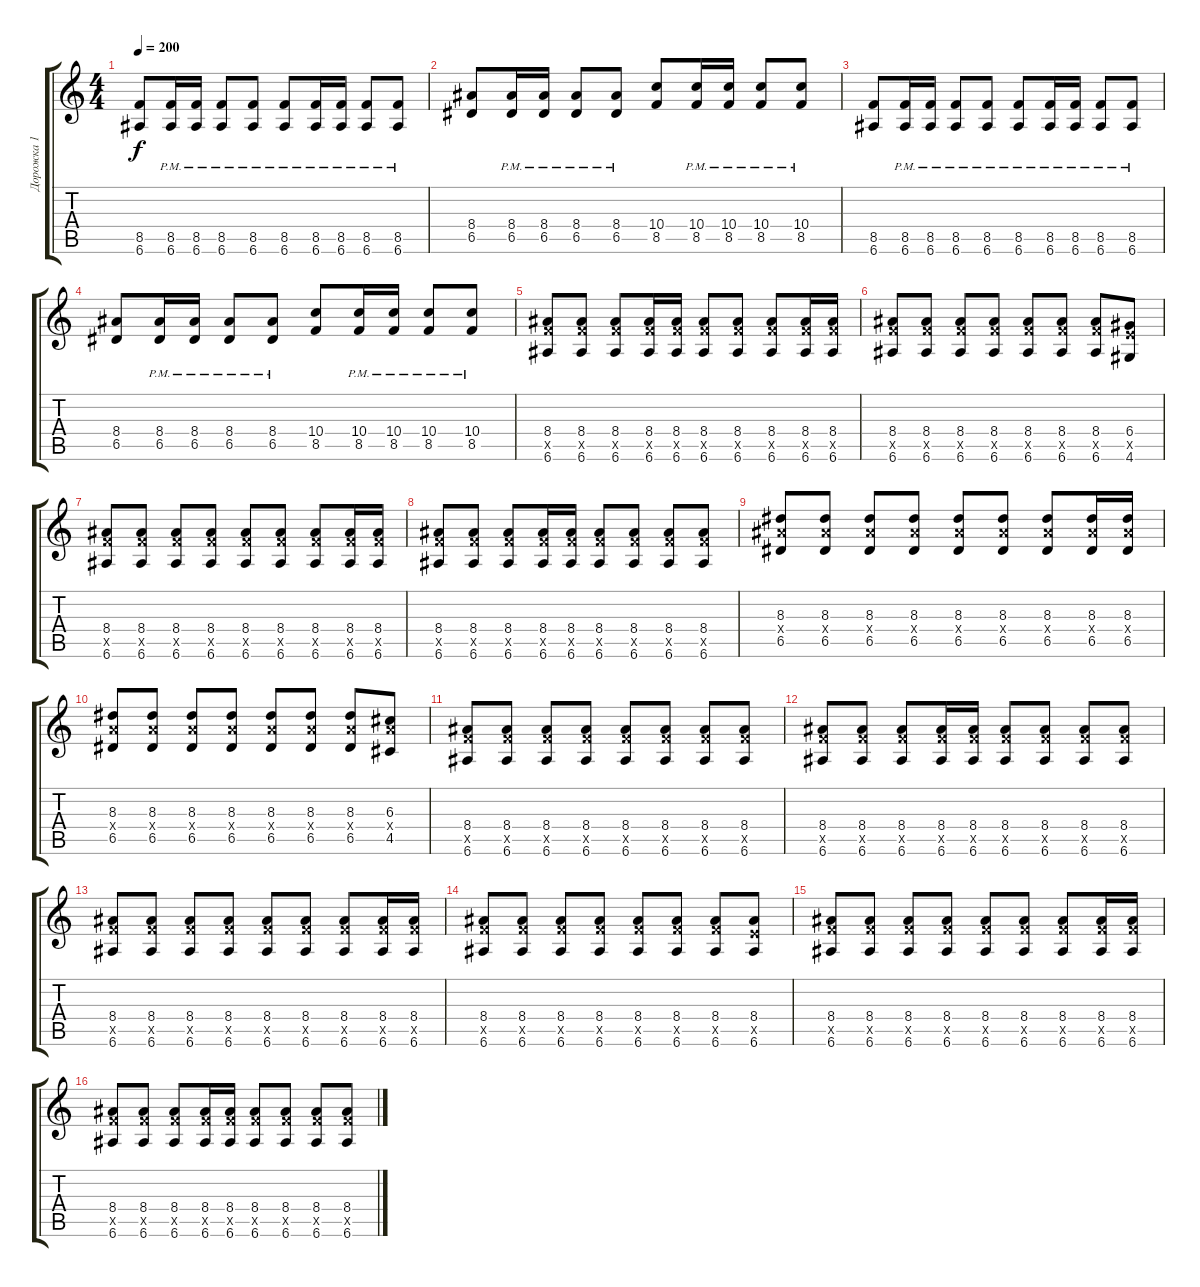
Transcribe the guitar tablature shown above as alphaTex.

\track ("Дорожка 1" "Дорожка 1") {instrument distortionguitar}
\staff {score tabs}
\tuning (E4 B3 G3 D3 A2 E2) {hide}
\ts (4 4)
\tempo 200
\clef g2
\ks c
(8.5 6.6).8{dy f} (8.5{pm} 6.6).16 (8.5{pm} 6.6).16 (8.5{pm} 6.6).8 (8.5{pm} 6.6).8 (8.5{pm} 6.6).8 (8.5{pm} 6.6).16 (8.5{pm} 6.6).16 (8.5{pm} 6.6).8 (8.5{pm} 6.6).8 |
(8.4 6.5).8 (8.4{pm} 6.5).16 (8.4{pm} 6.5).16 (8.4{pm} 6.5).8 (8.4{pm} 6.5).8 (10.4 8.5).8 (10.4{pm} 8.5).16 (10.4{pm} 8.5).16 (10.4{pm} 8.5).8 (10.4{pm} 8.5).8 |
(8.5 6.6).8 (8.5{pm} 6.6).16 (8.5{pm} 6.6).16 (8.5{pm} 6.6).8 (8.5{pm} 6.6).8 (8.5{pm} 6.6).8 (8.5{pm} 6.6).16 (8.5{pm} 6.6).16 (8.5{pm} 6.6).8 (8.5{pm} 6.6).8 |
(8.4 6.5).8 (8.4{pm} 6.5).16 (8.4{pm} 6.5).16 (8.4{pm} 6.5).8 (8.4{pm} 6.5).8 (10.4 8.5).8 (10.4{pm} 8.5).16 (10.4{pm} 8.5).16 (10.4{pm} 8.5).8 (10.4{pm} 8.5).8 |
(8.4 8.5{x} 6.6).8 (8.4 8.5{x} 6.6).8 (8.4 8.5{x} 6.6).8 (8.4 8.5{x} 6.6).16 (8.4 8.5{x} 6.6).16 (8.4 8.5{x} 6.6).8 (8.4 8.5{x} 6.6).8 (8.4 8.5{x} 6.6).8 (8.4 8.5{x} 6.6).16 (8.4 8.5{x} 6.6).16 |
(8.4 8.5{x} 6.6).8 (8.4 8.5{x} 6.6).8 (8.4 8.5{x} 6.6).8 (8.4 8.5{x} 6.6).8 (8.4 8.5{x} 6.6).8 (8.4 8.5{x} 6.6).8 (8.4 8.5{x} 6.6).8 (6.4 7.5{x} 4.6).8 |
(8.4 8.5{x} 6.6).8 (8.4 8.5{x} 6.6).8 (8.4 8.5{x} 6.6).8 (8.4 8.5{x} 6.6).8 (8.4 8.5{x} 6.6).8 (8.4 8.5{x} 6.6).8 (8.4 8.5{x} 6.6).8 (8.4 8.5{x} 6.6).16 (8.4 8.5{x} 6.6).16 |
(8.4 8.5{x} 6.6).8 (8.4 8.5{x} 6.6).8 (8.4 8.5{x} 6.6).8 (8.4 8.5{x} 6.6).16 (8.4 8.5{x} 6.6).16 (8.4 8.5{x} 6.6).8 (8.4 8.5{x} 6.6).8 (8.4 8.5{x} 6.6).8 (8.4 8.5{x} 6.6).8 |
(8.3 8.4{x} 6.5).8 (8.3 8.4{x} 6.5).8 (8.3 8.4{x} 6.5).8 (8.3 8.4{x} 6.5).8 (8.3 8.4{x} 6.5).8 (8.3 8.4{x} 6.5).8 (8.3 8.4{x} 6.5).8 (8.3 8.4{x} 6.5).16 (8.3 8.4{x} 6.5).16 |
(8.3 7.4{x} 6.5).8 (8.3 7.4{x} 6.5).8 (8.3 7.4{x} 6.5).8 (8.3 7.4{x} 6.5).8 (8.3 7.4{x} 6.5).8 (8.3 7.4{x} 6.5).8 (8.3 7.4{x} 6.5).8 (6.3 7.4{x} 4.5).8 |
(8.4 8.5{x} 6.6).8 (8.4 8.5{x} 6.6).8 (8.4 8.5{x} 6.6).8 (8.4 8.5{x} 6.6).8 (8.4 8.5{x} 6.6).8 (8.4 8.5{x} 6.6).8 (8.4 8.5{x} 6.6).8 (8.4 8.5{x} 6.6).8 |
(8.4 8.5{x} 6.6).8 (8.4 8.5{x} 6.6).8 (8.4 8.5{x} 6.6).8 (8.4 8.5{x} 6.6).16 (8.4 8.5{x} 6.6).16 (8.4 8.5{x} 6.6).8 (8.4 8.5{x} 6.6).8 (8.4 8.5{x} 6.6).8 (8.4 8.5{x} 6.6).8 |
(8.4 8.5{x} 6.6).8 (8.4 8.5{x} 6.6).8 (8.4 8.5{x} 6.6).8 (8.4 8.5{x} 6.6).8 (8.4 8.5{x} 6.6).8 (8.4 8.5{x} 6.6).8 (8.4 8.5{x} 6.6).8 (8.4 8.5{x} 6.6).16 (8.4 8.5{x} 6.6).16 |
(8.4 8.5{x} 6.6).8 (8.4 8.5{x} 6.6).8 (8.4 8.5{x} 6.6).8 (8.4 8.5{x} 6.6).8 (8.4 8.5{x} 6.6).8 (8.4 8.5{x} 6.6).8 (8.4 8.5{x} 6.6).8 (8.4 7.5{x} 6.6).8 |
(8.4 8.5{x} 6.6).8 (8.4 8.5{x} 6.6).8 (8.4 8.5{x} 6.6).8 (8.4 8.5{x} 6.6).8 (8.4 8.5{x} 6.6).8 (8.4 8.5{x} 6.6).8 (8.4 8.5{x} 6.6).8 (8.4 8.5{x} 6.6).16 (8.4 8.5{x} 6.6).16 |
(8.4 8.5{x} 6.6).8 (8.4 8.5{x} 6.6).8 (8.4 8.5{x} 6.6).8 (8.4 8.5{x} 6.6).16 (8.4 8.5{x} 6.6).16 (8.4 8.5{x} 6.6).8 (8.4 8.5{x} 6.6).8 (8.4 8.5{x} 6.6).8 (8.4 8.5{x} 6.6).8
